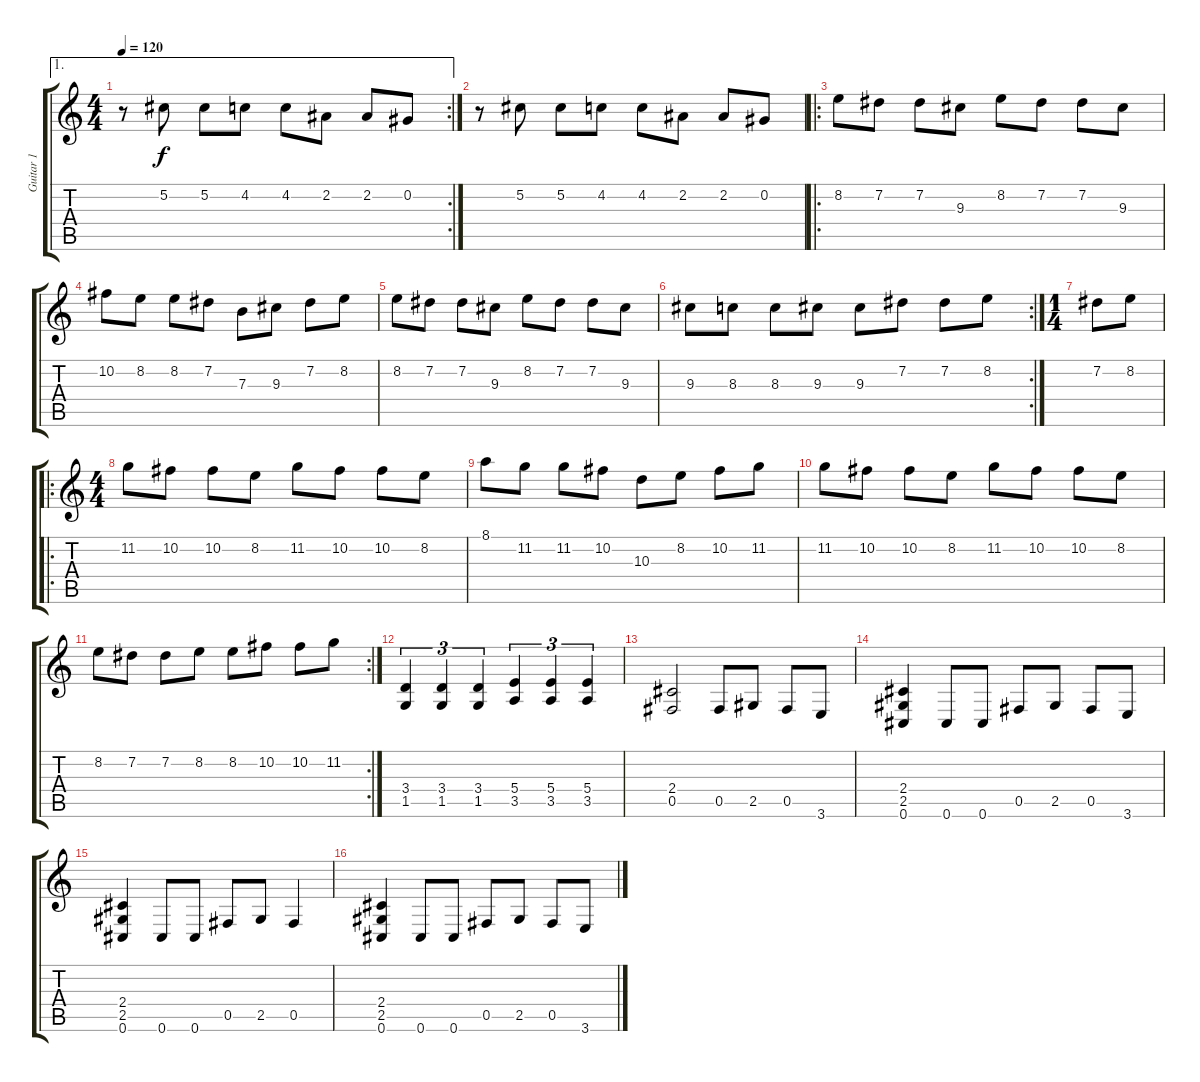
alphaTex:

\track ("Guitar 1" "Guitar 1") {instrument distortionguitar}
\staff {score tabs}
\tuning (Db4 Ab3 E3 B2 Gb2 Db2) {hide}
\ae 1
\rc 2
\ts (4 4)
\tempo 120
\clef g2
\ks c
r.8{dy f} 5.2.8 5.2.8 4.2.8 4.2.8 2.2.8 2.2.8 0.2.8 |
r.8 5.2.8 5.2.8 4.2.8 4.2.8 2.2.8 2.2.8 0.2.8 |
\ro
8.2.8 7.2.8 7.2.8 9.3.8 8.2.8 7.2.8 7.2.8 9.3.8 |
10.2.8 8.2.8 8.2.8 7.2.8 7.3.8 9.3.8 7.2.8 8.2.8 |
8.2.8 7.2.8 7.2.8 9.3.8 8.2.8 7.2.8 7.2.8 9.3.8 |
\rc 2
9.3.8 8.3.8 8.3.8 9.3.8 9.3.8 7.2.8 7.2.8 8.2.8 |
\ts (1 4)
7.2.8 8.2.8 |
\ro
\ts (4 4)
11.2.8 10.2.8 10.2.8 8.2.8 11.2.8 10.2.8 10.2.8 8.2.8 |
8.1.8 11.2.8 11.2.8 10.2.8 10.3.8 8.2.8 10.2.8 11.2.8 |
11.2.8 10.2.8 10.2.8 8.2.8 11.2.8 10.2.8 10.2.8 8.2.8 |
\rc 2
8.2.8 7.2.8 7.2.8 8.2.8 8.2.8 10.2.8 10.2.8 11.2.8 |
(3.4 1.5).4{tu (3 2)} (3.4 1.5).4{tu (3 2)} (3.4 1.5).4{tu (3 2)} (5.4 3.5).4{tu (3 2)} (5.4 3.5).4{tu (3 2)} (5.4 3.5).4{tu (3 2)} |
(2.4 0.5).2 0.5.8 2.5.8 0.5.8 3.6.8 |
(2.4 2.5 0.6).4 0.6.8 0.6.8 0.5.8 2.5.8 0.5.8 3.6.8 |
(2.4 2.5 0.6).4 0.6.8 0.6.8 0.5.8 2.5.8 0.5.4 |
(2.4 2.5 0.6).4 0.6.8 0.6.8 0.5.8 2.5.8 0.5.8 3.6.8
